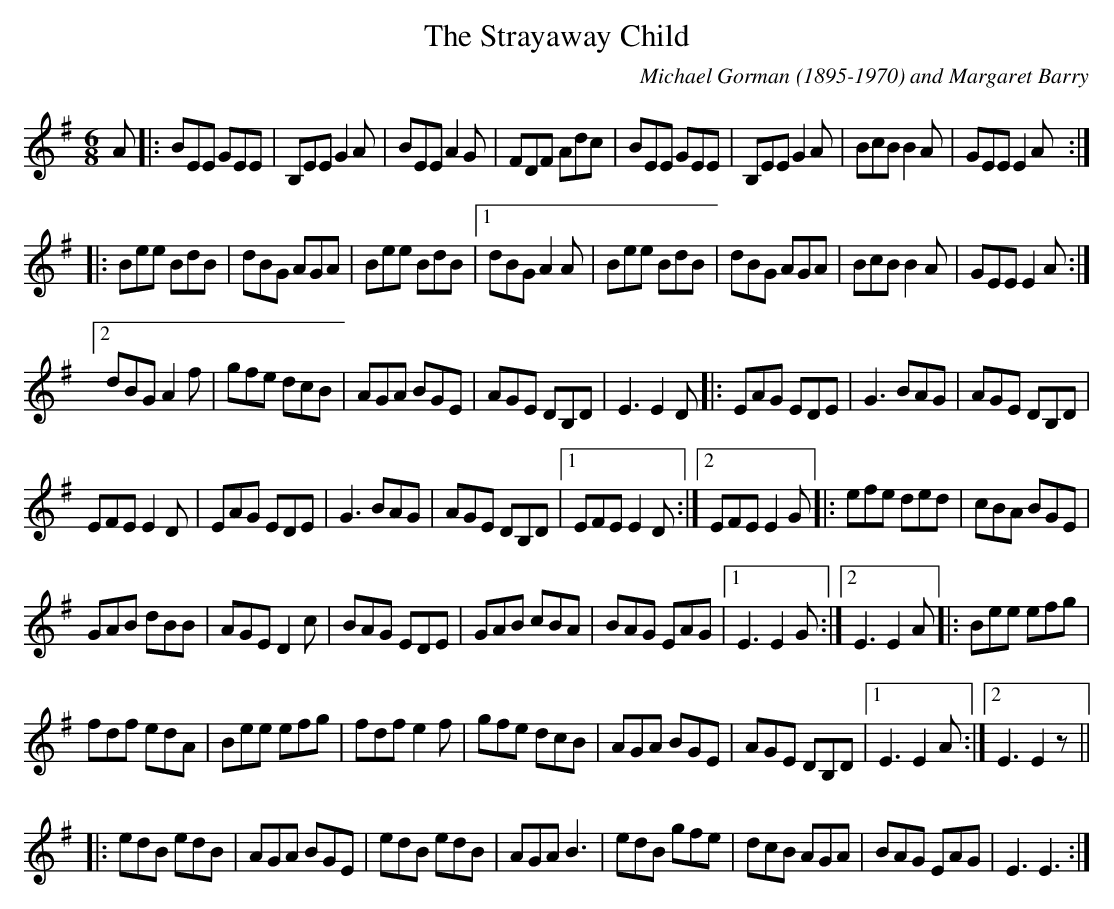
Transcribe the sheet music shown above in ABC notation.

X:1
T:Strayaway Child, The
C:Michael Gorman (1895-1970) and Margaret Barry
M:6/8
K:Em
A|:BEE GEE|B,EE G2A|BEE A2G|FDF Adc|BEE GEE|B,EE G2A|BcB B2A|GEE E2A:|
|:Bee BdB|dBG AGA|Bee BdB|1 dBG A2A|Bee BdB|dBG AGA|BcB B2A|GEE E2A:|2
dBG A2f|gfe dcB|AGA BGE|AGE DB,D|E3 E2D|:EAG EDE|G3 BAG|AGE DB,D|
EFE E2D|EAG EDE|G3 BAG|AGE DB,D|1 EFE E2D:|2 EFE E2G|:efe ded|cBA BGE|
GAB dBB|AGE D2c|BAG EDE|GAB cBA|BAG EAG|1 E3 E2G:|2 E3 E2A|:Bee efg|
fdf edA|Bee efg|fdf e2f|gfe dcB|AGA BGE|AGE DB,D|1 E3 E2A:|2 E3 E2z||
|:edB edB|AGA BGE|edB edB|AGA B3|edB gfe|dcB AGA|BAG EAG|E3 E3:|
